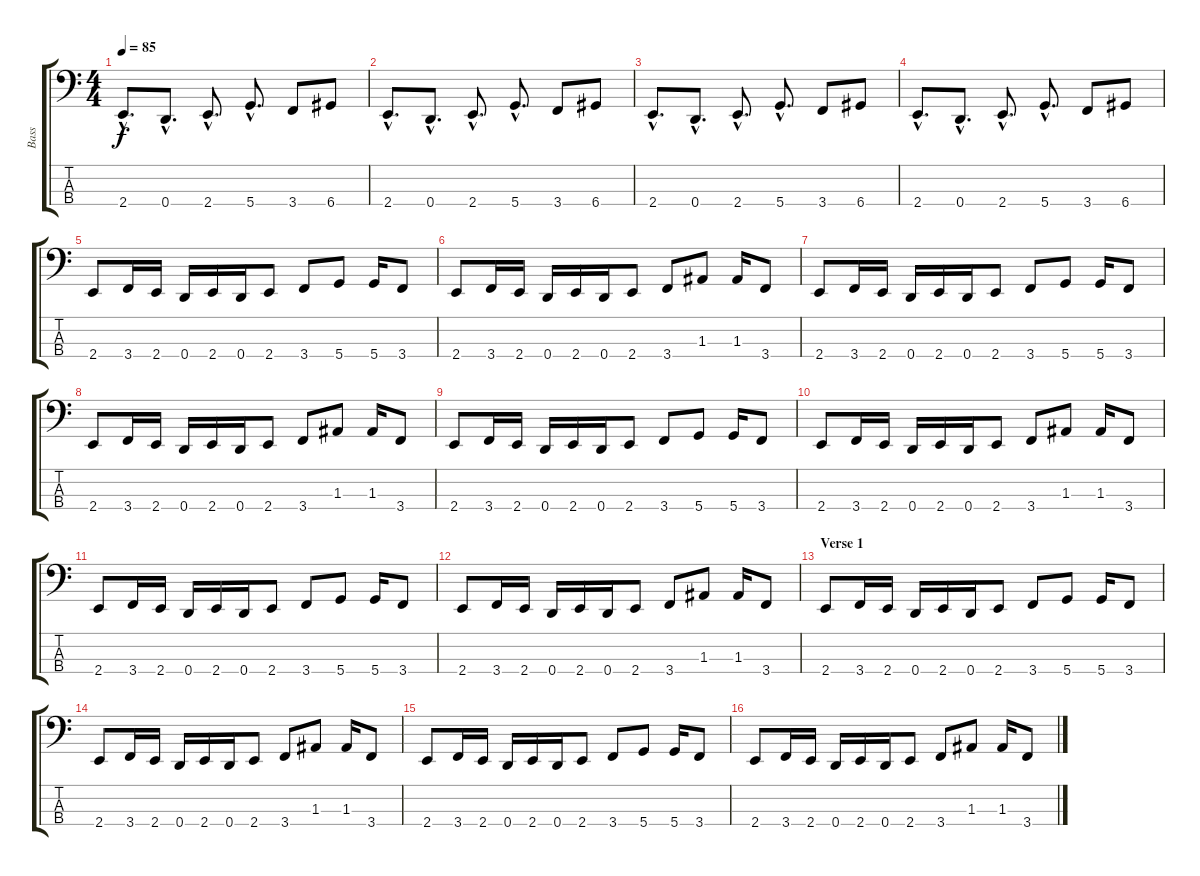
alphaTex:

\track ("Bass" "Bass") {instrument electricbassfinger}
\staff {score tabs}
\tuning (G2 D2 A1 D1) {hide}
\ts (4 4)
\tempo 85
\clef f4
\ks c
2.4{hac}.8{d dy f instrument electricbassfinger} 0.4{hac}.8{d} 2.4{hac}.8{d} 5.4{hac}.8{d} 3.4.8 6.4.8 |
2.4{hac}.8{d} 0.4{hac}.8{d} 2.4{hac}.8{d} 5.4{hac}.8{d} 3.4.8 6.4.8 |
2.4{hac}.8{d} 0.4{hac}.8{d} 2.4{hac}.8{d} 5.4{hac}.8{d} 3.4.8 6.4.8 |
2.4{hac}.8{d} 0.4{hac}.8{d} 2.4{hac}.8{d} 5.4{hac}.8{d} 3.4.8 6.4.8 |
2.4.8 3.4.16 2.4.16 0.4.16 2.4.16 0.4.16 2.4.8 3.4.8 5.4.8 5.4.16 3.4.8 |
2.4.8 3.4.16 2.4.16 0.4.16 2.4.16 0.4.16 2.4.8 3.4.8 1.3.8 1.3.16 3.4.8 |
2.4.8 3.4.16 2.4.16 0.4.16 2.4.16 0.4.16 2.4.8 3.4.8 5.4.8 5.4.16 3.4.8 |
2.4.8 3.4.16 2.4.16 0.4.16 2.4.16 0.4.16 2.4.8 3.4.8 1.3.8 1.3.16 3.4.8 |
2.4.8 3.4.16 2.4.16 0.4.16 2.4.16 0.4.16 2.4.8 3.4.8 5.4.8 5.4.16 3.4.8 |
2.4.8 3.4.16 2.4.16 0.4.16 2.4.16 0.4.16 2.4.8 3.4.8 1.3.8 1.3.16 3.4.8 |
2.4.8 3.4.16 2.4.16 0.4.16 2.4.16 0.4.16 2.4.8 3.4.8 5.4.8 5.4.16 3.4.8 |
2.4.8 3.4.16 2.4.16 0.4.16 2.4.16 0.4.16 2.4.8 3.4.8 1.3.8 1.3.16 3.4.8 |
\section ("" "Verse 1")
2.4.8 3.4.16 2.4.16 0.4.16 2.4.16 0.4.16 2.4.8 3.4.8 5.4.8 5.4.16 3.4.8 |
2.4.8 3.4.16 2.4.16 0.4.16 2.4.16 0.4.16 2.4.8 3.4.8 1.3.8 1.3.16 3.4.8 |
2.4.8 3.4.16 2.4.16 0.4.16 2.4.16 0.4.16 2.4.8 3.4.8 5.4.8 5.4.16 3.4.8 |
2.4.8 3.4.16 2.4.16 0.4.16 2.4.16 0.4.16 2.4.8 3.4.8 1.3.8 1.3.16 3.4.8
